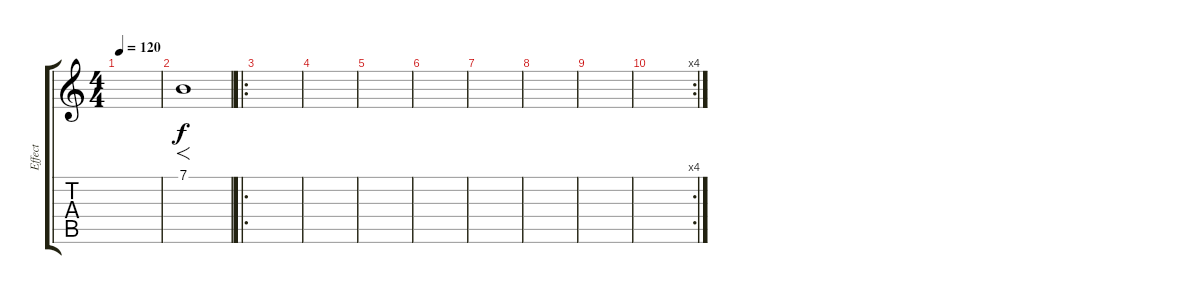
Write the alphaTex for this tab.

\track ("Effect" "Effect") {instrument pad2warm}
\staff {score tabs}
\tuning (E4 B3 G3 D3 A2 E2) {hide}
\ts (4 4)
\tempo 120
\clef g2
\ks c
|
7.1.1{f} |
\ro
|
|
|
|
|
|
|
\rc 4
